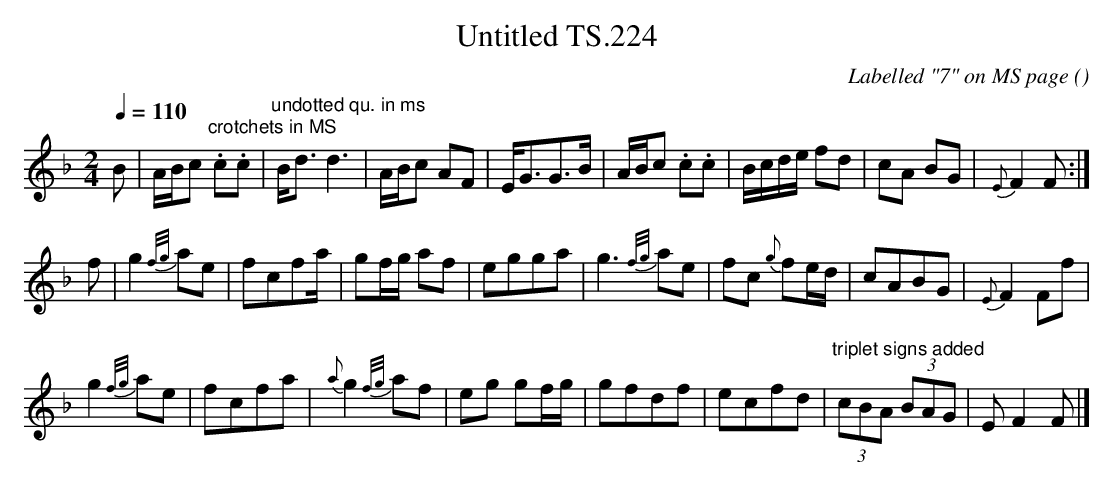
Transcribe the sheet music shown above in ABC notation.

X:1
T:Untitled TS.224
M:2/4
L:1/8
Q:1/4=110
C:Labelled "7" on MS page
O:
K:F
B|A/B/c"crotchets in MS" .c.c|"undotted qu. in ms"B<d d3|A/B/c AF|E<GG>B|A/B/c .c.c|B/c/d/e/ fd|cA BG|{E}F2F:|
f|g2{f/g/}ae|fcfa/|gf/g/ af|egga|g3{f/g/}ae|fc {g}fe/d/|cABG|{E}F2Ff|
g2{f/g/}ae|fcfa|{a}g2{f/g/}af|eg gf/g/|gfdf|ecfd|"triplet signs added"(3cBA (3BAG|EF2F|]
